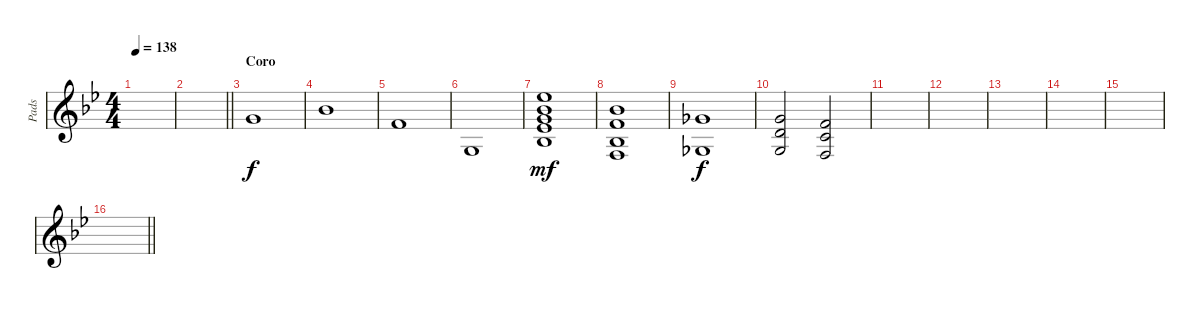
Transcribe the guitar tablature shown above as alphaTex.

\track ("Pads" "Pads") {instrument pad7halo}
\staff {score}
\tuning (E5 B4 G4 D4 A3 E3) {hide}
\ts (4 4)
\tempo 138
\clef g2
\ks bb
|
\barLineRight lightlight
|
\section ("" "Coro")
5.4.1{dy f volume 11 instrument pad7halo} |
8.4.1 |
3.4.1 |
3.6.1 |
(4.2 3.3 5.4 6.5 6.6).1{dy mf} |
(3.3 3.4 1.5 1.6).1 |
(4.4 2.6).1{dy f} |
(0.3 0.4 3.6).2 (3.4 3.5 1.6).2 |
|
|
|
|
|
\barLineRight lightlight
